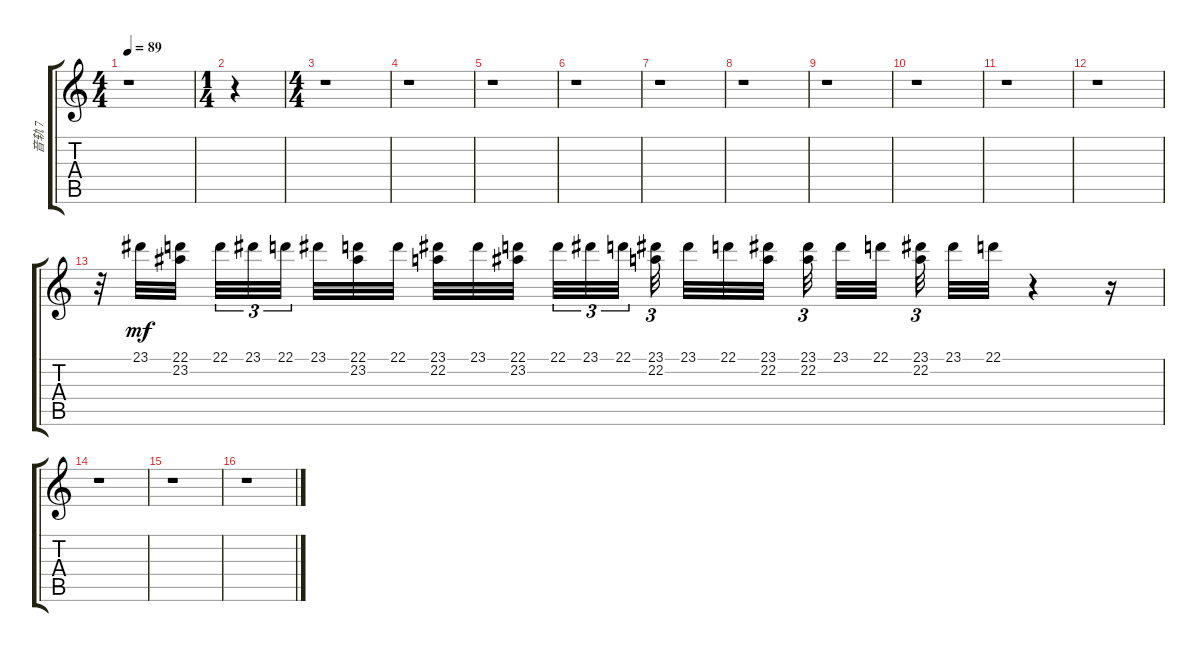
\track ("音轨 7" "音轨 7") {instrument brasssection}
\staff {score tabs}
\tuning (E4 B3 G3 D3 A2 E2) {hide}
\ts (4 4)
\tempo 89
\clef g2
\ks c
r.1{dy mf instrument brasssection} |
\ts (1 4)
r.4 |
\ts (4 4)
r.1 |
r.1 |
r.1 |
r.1 |
r.1 |
r.1 |
r.1 |
r.1 |
r.1 |
r.1 |
r.32 23.1.32{instrument stringensemble1} (22.1 23.2).32 22.1.32{tu (3 2)} 23.1.32{tu (3 2)} 22.1.32{tu (3 2)} 23.1.32 (22.1 23.2).32 22.1.32 (23.1 22.2).32 23.1.32 (22.1 23.2).32 22.1.32{tu (3 2)} 23.1.32{tu (3 2)} 22.1.32{tu (3 2)} (23.1 22.2).32{tu (3 2)} 23.1.32 22.1.32 (23.1 22.2).32 (23.1 22.2).32{tu (3 2)} 23.1.32 22.1.32 (23.1 22.2).32{tu (3 2)} 23.1.32 22.1.32 r.4 r.16 |
r.1 |
r.1 |
r.1
